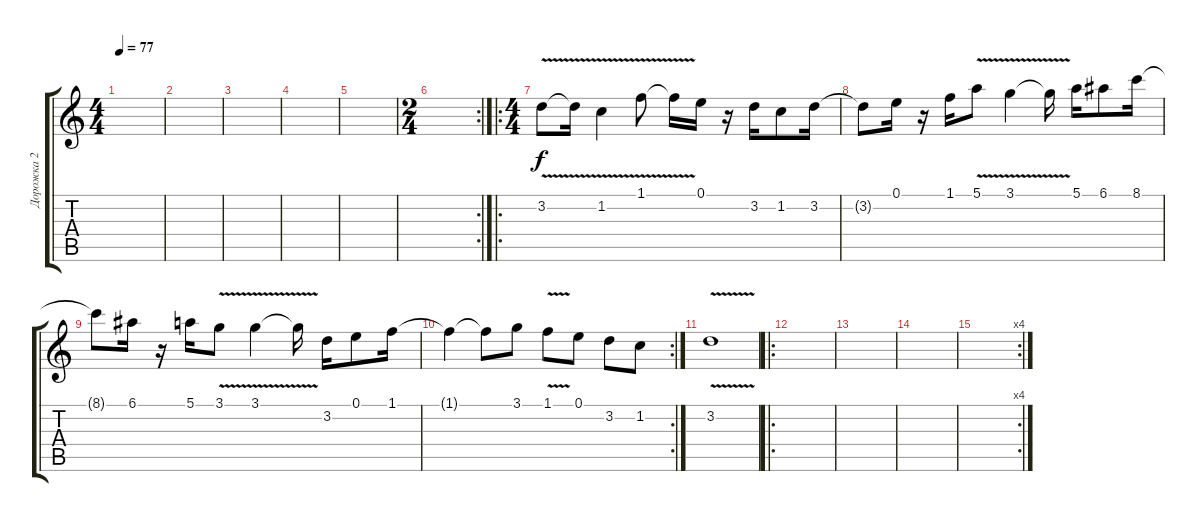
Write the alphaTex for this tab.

\track ("Дорожка 2" "Дорожка 2") {instrument acousticguitarsteel}
\staff {score tabs}
\tuning (E4 B3 G3 D3 A2 E2) {hide}
\ts (4 4)
\tempo 77
\clef g2
\ks c
|
|
|
|
|
\rc 2
\ts (2 4)
|
\ro
\ts (4 4)
3.2{v}.8 3.2{t}.16 1.2{v}.4 1.1{v}.8 1.1{t}.16 0.1.16 r.16 3.2.16 1.2.8 3.2.16 |
3.2{t}.8 0.1.16 r.16 1.1.16 5.1{v}.8 3.1{v}.4 3.1{t}.16 5.1.16 6.1.8 8.1.16 |
8.1{t}.8 6.1.16 r.16 5.1.16 3.1{v}.8 3.1{v}.4 3.1{t}.16 3.2.16 0.1.8 1.1.16 |
\rc 2
1.1{t}.4 1.1{t}.8 3.1.8 1.1{v}.8 0.1.8 3.2.8 1.2.8 |
3.2{v}.1 |
\ro
|
|
|
\rc 4
